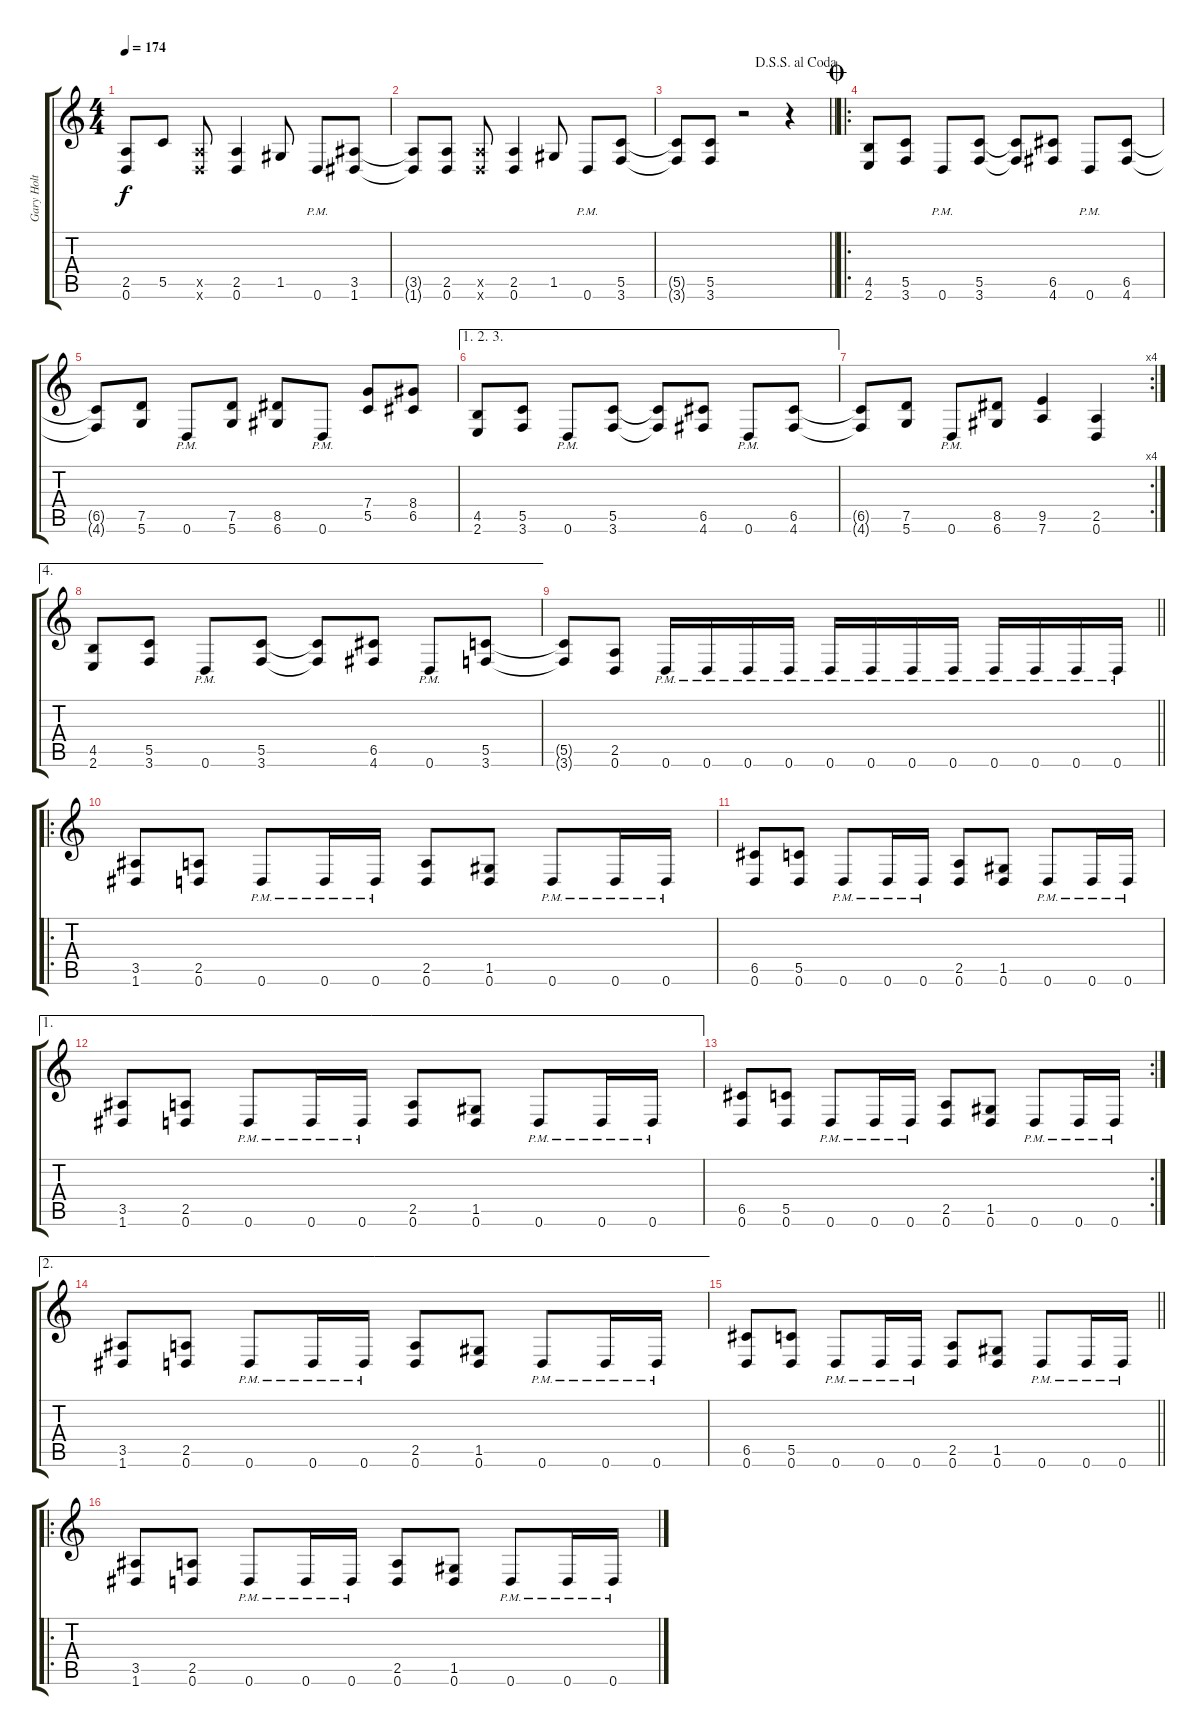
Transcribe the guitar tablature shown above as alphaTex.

\track ("Gary Holt" "Gary Holt") {instrument distortionguitar}
\staff {score tabs}
\tuning (D4 A3 F3 C3 G2 D2) {hide}
\ts (4 4)
\tempo 174
\clef g2
\ks c
(2.5{t} 0.6{t}).8{dy f} 5.5.8 (2.5{x} 0.6{x}).8 (2.5 0.6).4 1.5.8 0.6{pm}.8 (3.5 1.6).8 |
(3.5{t} 1.6{t}).8 (2.5 0.6).8 (2.5{x} 0.6{x}).8 (2.5 0.6).4 1.5.8 0.6{pm}.8 (5.5 3.6).8 |
\jump dalsegnosegnoalcoda
\barLineRight lightlight
(5.5{t} 3.6{t}).8 (5.5 3.6).8 r.2 r.4 |
\ro
\jump coda
(4.5 2.6).8 (5.5 3.6).8 0.6{pm}.8 (5.5 3.6).8 (5.5{t} 3.6{t}).8 (6.5 4.6).8 0.6{pm}.8 (6.5 4.6).8 |
(6.5{t} 4.6{t}).8 (7.5 5.6).8 0.6{pm}.8 (7.5 5.6).8 (8.5 6.6).8 0.6{pm}.8 (7.4 5.5).8 (8.4 6.5).8 |
\ae (1 2 3)
(4.5 2.6).8 (5.5 3.6).8 0.6{pm}.8 (5.5 3.6).8 (5.5{t} 3.6{t}).8 (6.5 4.6).8 0.6{pm}.8 (6.5 4.6).8 |
\rc 4
(6.5{t} 4.6{t}).8 (7.5 5.6).8 0.6{pm}.8 (8.5 6.6).8 (9.5 7.6).4 (2.5 0.6).4 |
\ae 4
(4.5 2.6).8 (5.5 3.6).8 0.6{pm}.8 (5.5 3.6).8 (5.5{t} 3.6{t}).8 (6.5 4.6).8 0.6{pm}.8 (5.5 3.6).8 |
\barLineRight lightlight
(5.5{t} 3.6{t}).8 (2.5 0.6).8 0.6{pm}.16 0.6{pm}.16 0.6{pm}.16 0.6{pm}.16 0.6{pm}.16 0.6{pm}.16 0.6{pm}.16 0.6{pm}.16 0.6{pm}.16 0.6{pm}.16 0.6{pm}.16 0.6{pm}.16 |
\ro
(3.5 1.6).8 (2.5 0.6).8 0.6{pm}.8 0.6{pm}.16 0.6{pm}.16 (2.5 0.6).8 (1.5 0.6).8 0.6{pm}.8 0.6{pm}.16 0.6{pm}.16 |
(6.5 0.6).8 (5.5 0.6).8 0.6{pm}.8 0.6{pm}.16 0.6{pm}.16 (2.5 0.6).8 (1.5 0.6).8 0.6{pm}.8 0.6{pm}.16 0.6{pm}.16 |
\ae 1
(3.5 1.6).8 (2.5 0.6).8 0.6{pm}.8 0.6{pm}.16 0.6{pm}.16 (2.5 0.6).8 (1.5 0.6).8 0.6{pm}.8 0.6{pm}.16 0.6{pm}.16 |
\rc 2
(6.5 0.6).8 (5.5 0.6).8 0.6{pm}.8 0.6{pm}.16 0.6{pm}.16 (2.5 0.6).8 (1.5 0.6).8 0.6{pm}.8 0.6{pm}.16 0.6{pm}.16 |
\ae 2
(3.5 1.6).8 (2.5 0.6).8 0.6{pm}.8 0.6{pm}.16 0.6{pm}.16 (2.5 0.6).8 (1.5 0.6).8 0.6{pm}.8 0.6{pm}.16 0.6{pm}.16 |
\barLineRight lightlight
(6.5 0.6).8 (5.5 0.6).8 0.6{pm}.8 0.6{pm}.16 0.6{pm}.16 (2.5 0.6).8 (1.5 0.6).8 0.6{pm}.8 0.6{pm}.16 0.6{pm}.16 |
\ro
(3.5 1.6).8 (2.5 0.6).8 0.6{pm}.8 0.6{pm}.16 0.6{pm}.16 (2.5 0.6).8 (1.5 0.6).8 0.6{pm}.8 0.6{pm}.16 0.6{pm}.16
